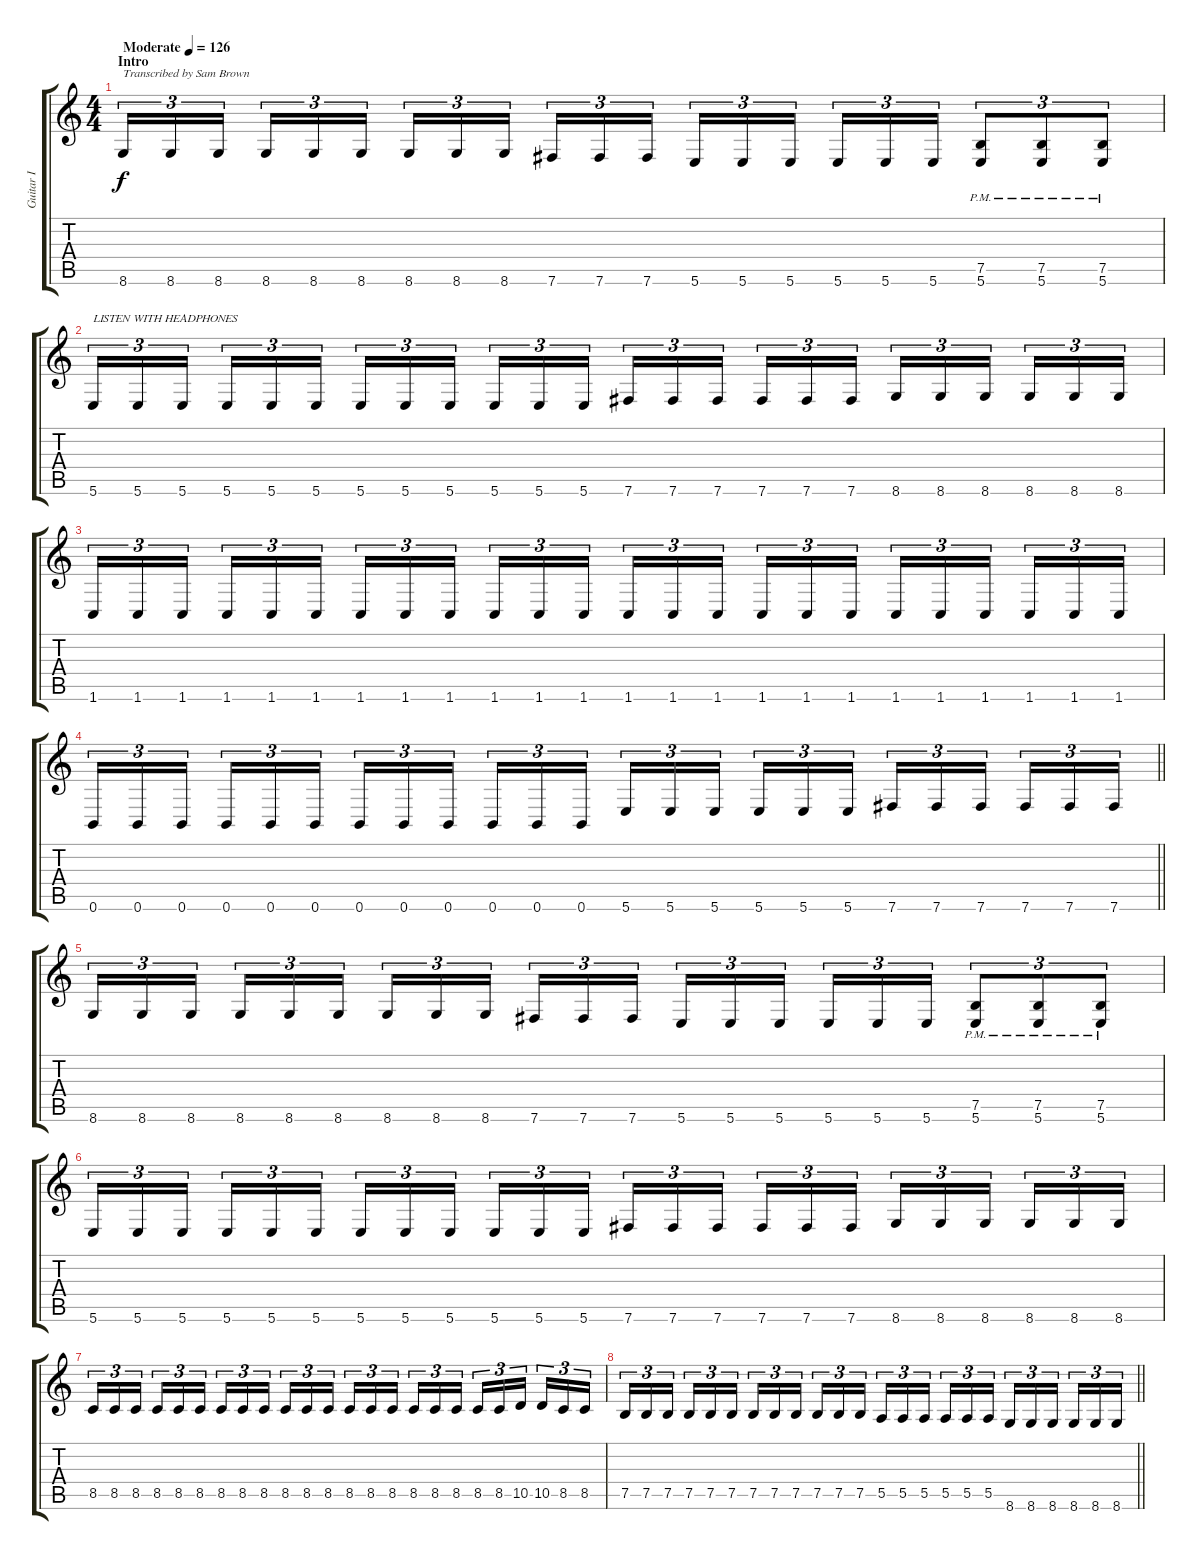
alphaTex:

\track ("Guitar I" "Guitar I") {instrument distortionguitar}
\staff {score tabs}
\tuning (B3 Gb3 D3 A2 E2 B1) {hide}
\ts (4 4)
\section ("" "Intro")
\tempo (126 "Moderate")
\clef g2
\ks c
8.6.16{tu (3 2) txt "Transcribed by Sam Brown" dy f instrument distortionguitar} 8.6.16{tu (3 2)} 8.6.16{tu (3 2) beam splitsecondary} 8.6.16{tu (3 2)} 8.6.16{tu (3 2)} 8.6.16{tu (3 2)} 8.6.16{tu (3 2)} 8.6.16{tu (3 2)} 8.6.16{tu (3 2) beam splitsecondary} 7.6.16{tu (3 2)} 7.6.16{tu (3 2)} 7.6.16{tu (3 2)} 5.6.16{tu (3 2)} 5.6.16{tu (3 2)} 5.6.16{tu (3 2) beam splitsecondary} 5.6.16{tu (3 2)} 5.6.16{tu (3 2)} 5.6.16{tu (3 2)} (7.5{pm} 5.6{pm}).8{tu (3 2)} (7.5{pm} 5.6{pm}).8{tu (3 2)} (7.5{pm} 5.6{pm}).8{tu (3 2)} |
5.6.16{tu (3 2) txt "LISTEN WITH HEADPHONES"} 5.6.16{tu (3 2)} 5.6.16{tu (3 2) beam splitsecondary} 5.6.16{tu (3 2)} 5.6.16{tu (3 2)} 5.6.16{tu (3 2)} 5.6.16{tu (3 2)} 5.6.16{tu (3 2)} 5.6.16{tu (3 2) beam splitsecondary} 5.6.16{tu (3 2)} 5.6.16{tu (3 2)} 5.6.16{tu (3 2)} 7.6.16{tu (3 2)} 7.6.16{tu (3 2)} 7.6.16{tu (3 2) beam splitsecondary} 7.6.16{tu (3 2)} 7.6.16{tu (3 2)} 7.6.16{tu (3 2)} 8.6.16{tu (3 2)} 8.6.16{tu (3 2)} 8.6.16{tu (3 2) beam splitsecondary} 8.6.16{tu (3 2)} 8.6.16{tu (3 2)} 8.6.16{tu (3 2)} |
1.6.16{tu (3 2)} 1.6.16{tu (3 2)} 1.6.16{tu (3 2) beam splitsecondary} 1.6.16{tu (3 2)} 1.6.16{tu (3 2)} 1.6.16{tu (3 2)} 1.6.16{tu (3 2)} 1.6.16{tu (3 2)} 1.6.16{tu (3 2) beam splitsecondary} 1.6.16{tu (3 2)} 1.6.16{tu (3 2)} 1.6.16{tu (3 2)} 1.6.16{tu (3 2)} 1.6.16{tu (3 2)} 1.6.16{tu (3 2) beam splitsecondary} 1.6.16{tu (3 2)} 1.6.16{tu (3 2)} 1.6.16{tu (3 2)} 1.6.16{tu (3 2)} 1.6.16{tu (3 2)} 1.6.16{tu (3 2) beam splitsecondary} 1.6.16{tu (3 2)} 1.6.16{tu (3 2)} 1.6.16{tu (3 2)} |
\barLineRight lightlight
0.6.16{tu (3 2)} 0.6.16{tu (3 2)} 0.6.16{tu (3 2) beam splitsecondary} 0.6.16{tu (3 2)} 0.6.16{tu (3 2)} 0.6.16{tu (3 2)} 0.6.16{tu (3 2)} 0.6.16{tu (3 2)} 0.6.16{tu (3 2) beam splitsecondary} 0.6.16{tu (3 2)} 0.6.16{tu (3 2)} 0.6.16{tu (3 2)} 5.6.16{tu (3 2)} 5.6.16{tu (3 2)} 5.6.16{tu (3 2) beam splitsecondary} 5.6.16{tu (3 2)} 5.6.16{tu (3 2)} 5.6.16{tu (3 2)} 7.6.16{tu (3 2)} 7.6.16{tu (3 2)} 7.6.16{tu (3 2) beam splitsecondary} 7.6.16{tu (3 2)} 7.6.16{tu (3 2)} 7.6.16{tu (3 2)} |
\section ("" "")
8.6.16{tu (3 2)} 8.6.16{tu (3 2)} 8.6.16{tu (3 2) beam splitsecondary} 8.6.16{tu (3 2)} 8.6.16{tu (3 2)} 8.6.16{tu (3 2)} 8.6.16{tu (3 2)} 8.6.16{tu (3 2)} 8.6.16{tu (3 2) beam splitsecondary} 7.6.16{tu (3 2)} 7.6.16{tu (3 2)} 7.6.16{tu (3 2)} 5.6.16{tu (3 2)} 5.6.16{tu (3 2)} 5.6.16{tu (3 2) beam splitsecondary} 5.6.16{tu (3 2)} 5.6.16{tu (3 2)} 5.6.16{tu (3 2)} (7.5{pm} 5.6{pm}).8{tu (3 2)} (7.5{pm} 5.6{pm}).8{tu (3 2)} (7.5{pm} 5.6{pm}).8{tu (3 2)} |
5.6.16{tu (3 2)} 5.6.16{tu (3 2)} 5.6.16{tu (3 2) beam splitsecondary} 5.6.16{tu (3 2)} 5.6.16{tu (3 2)} 5.6.16{tu (3 2)} 5.6.16{tu (3 2)} 5.6.16{tu (3 2)} 5.6.16{tu (3 2) beam splitsecondary} 5.6.16{tu (3 2)} 5.6.16{tu (3 2)} 5.6.16{tu (3 2)} 7.6.16{tu (3 2)} 7.6.16{tu (3 2)} 7.6.16{tu (3 2) beam splitsecondary} 7.6.16{tu (3 2)} 7.6.16{tu (3 2)} 7.6.16{tu (3 2)} 8.6.16{tu (3 2)} 8.6.16{tu (3 2)} 8.6.16{tu (3 2) beam splitsecondary} 8.6.16{tu (3 2)} 8.6.16{tu (3 2)} 8.6.16{tu (3 2)} |
8.5.16{tu (3 2)} 8.5.16{tu (3 2)} 8.5.16{tu (3 2) beam splitsecondary} 8.5.16{tu (3 2)} 8.5.16{tu (3 2)} 8.5.16{tu (3 2)} 8.5.16{tu (3 2)} 8.5.16{tu (3 2)} 8.5.16{tu (3 2) beam splitsecondary} 8.5.16{tu (3 2)} 8.5.16{tu (3 2)} 8.5.16{tu (3 2)} 8.5.16{tu (3 2)} 8.5.16{tu (3 2)} 8.5.16{tu (3 2) beam splitsecondary} 8.5.16{tu (3 2)} 8.5.16{tu (3 2)} 8.5.16{tu (3 2)} 8.5.16{tu (3 2)} 8.5.16{tu (3 2)} 10.5.16{tu (3 2) beam splitsecondary} 10.5.16{tu (3 2)} 8.5.16{tu (3 2)} 8.5.16{tu (3 2)} |
\barLineRight lightlight
7.5.16{tu (3 2)} 7.5.16{tu (3 2)} 7.5.16{tu (3 2) beam splitsecondary} 7.5.16{tu (3 2)} 7.5.16{tu (3 2)} 7.5.16{tu (3 2)} 7.5.16{tu (3 2)} 7.5.16{tu (3 2)} 7.5.16{tu (3 2) beam splitsecondary} 7.5.16{tu (3 2)} 7.5.16{tu (3 2)} 7.5.16{tu (3 2)} 5.5.16{tu (3 2)} 5.5.16{tu (3 2)} 5.5.16{tu (3 2) beam splitsecondary} 5.5.16{tu (3 2)} 5.5.16{tu (3 2)} 5.5.16{tu (3 2)} 8.6.16{tu (3 2)} 8.6.16{tu (3 2)} 8.6.16{tu (3 2) beam splitsecondary} 8.6.16{tu (3 2)} 8.6.16{tu (3 2)} 8.6.16{tu (3 2)}
